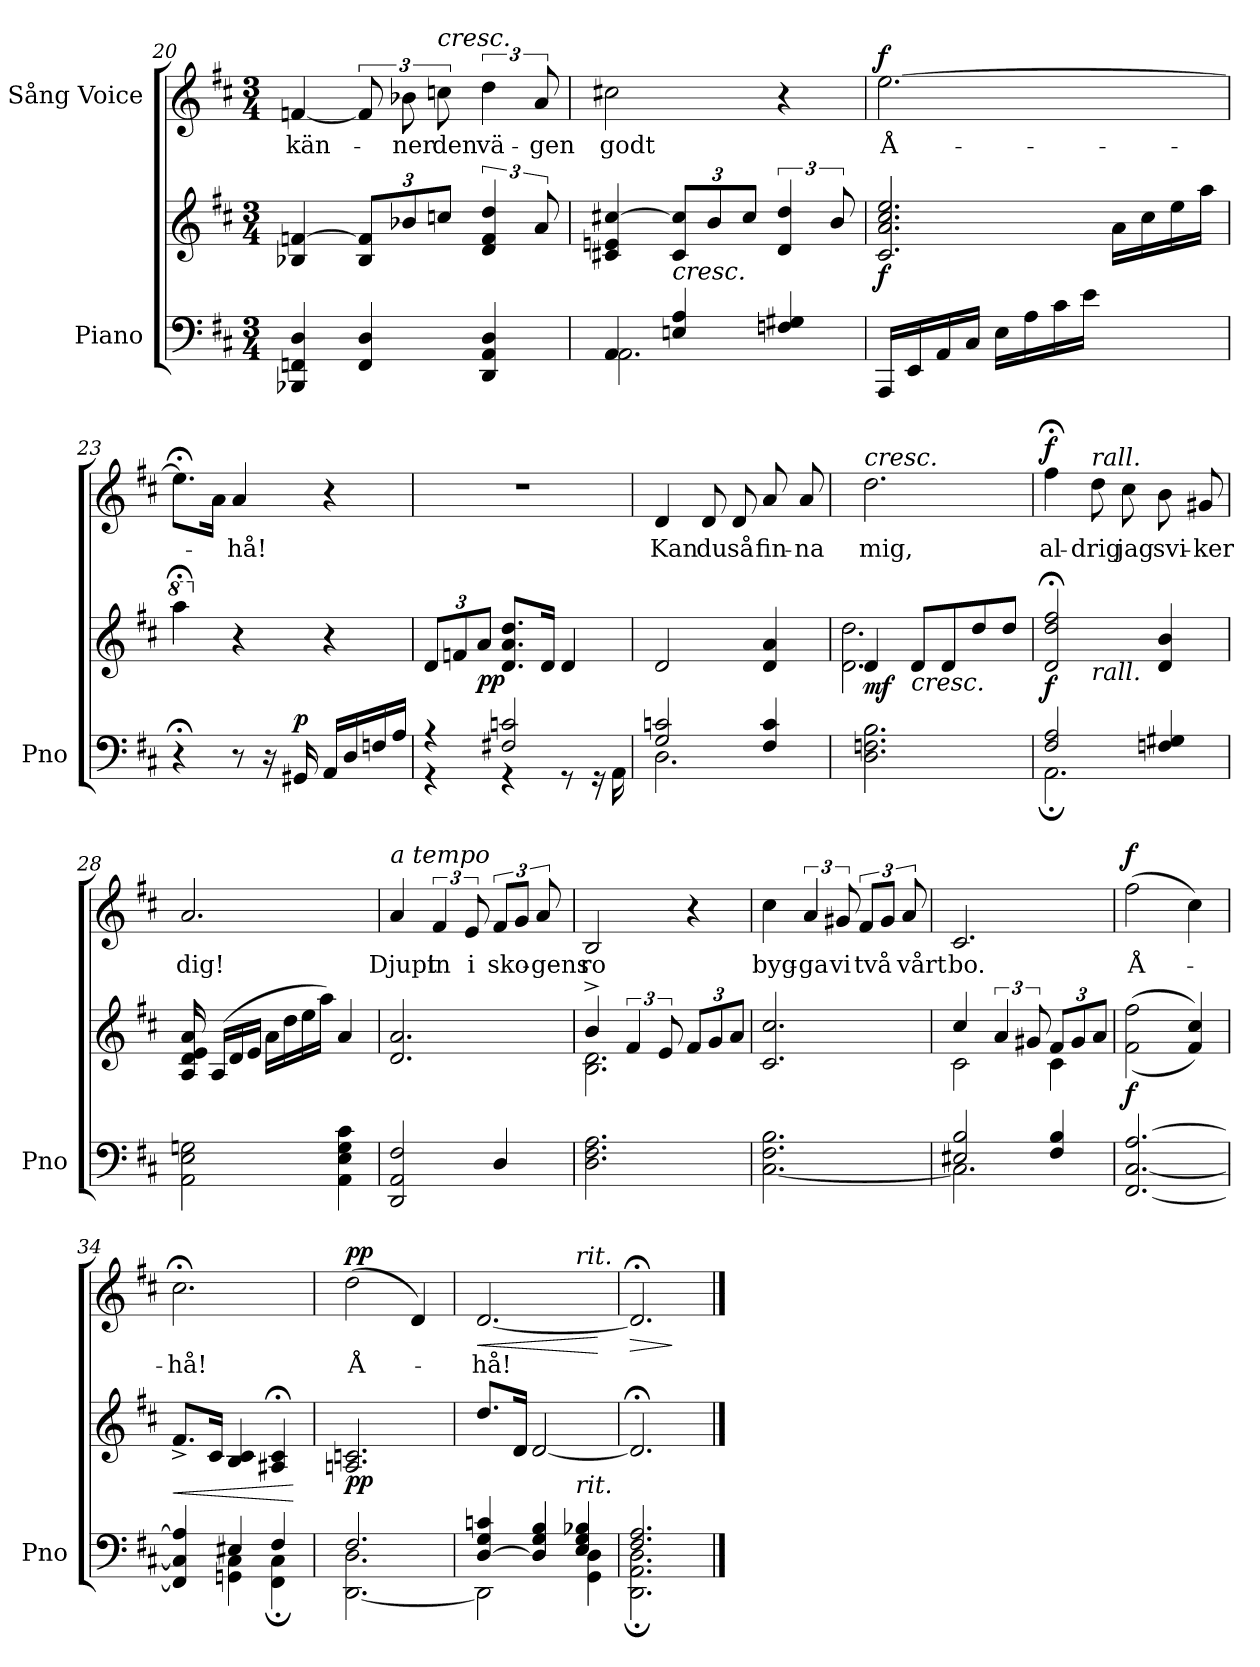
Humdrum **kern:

**kern	**kern	**dynam	**kern	**text	**dynam
*part2	*part2	*part2	*part1	*part1	*part1
*staff3	*staff2	*staff2/3	*staff1	*staff1	*staff1
*I"Piano	*	*	*I"Sång Voice	*	*
*I'Pno	*	*	*	*	*
*clefF4	*clefG2	*	*clefG2	*	*
*k[f#c#]	*k[f#c#]	*	*k[f#c#]	*	*
*M3/4	*M3/4	*	*M3/4	*	*
=20	=20	=20	=20	=20	=20
4BBB-X/ 4FFn/ 4D/	4B-X/ [4fn/	.	[4fn/	kän-	.
*	*Xbrackettup	*	*	*	*
4FF/ 4D/	12B-/ 12f/]L	.	12f/]	.	.
.	12b-X/	.	12b-X\	-ner	.
!	!	!	!LO:TX:a:i:t=cresc.	!	!
.	12ccn/J	.	12ccn\	den	.
*	*brackettup	*	*	*	*
4DD/ 4AA/ 4D/	6d/ 6f/ 6dd/	.	6dd\	vä-	.
.	12a/	.	12a/	-gen	.
=21	=21	=21	=21	=21	=21
*^	*	*	*	*	*
4AA/	2.AA\	4c#X/ 4en/ [4cc#X/	.	2cc#X\	godt	.
*	*	*Xbrackettup	*	*	*	*
!	!	!LO:TX:b:i:t=cresc.	!	!	!	!
4En/ 4A/	.	12c#/ 12cc#/]L	.	.	.	.
.	.	12b/	.	.	.	.
.	.	12cc#/J	.	.	.	.
*	*	*brackettup	*	*	*	*
4Fn/ 4G#X/	.	6d/ 6dd/	.	4r	.	.
.	.	12b/	.	.	.	.
*v	*v	*	*	*	*	*
=22	=22	=22	=22	=22	=22
*	*^	*	*	*	*
!	!	!	!LO:DY:b	!	!	!LO:DY:a
16AAA/LL	2.c#/ 2.a/ 2.cc#/ 2.ee/	2ryy	f	[2.ee\	Å-	f
16EE/	.	.	.	.	.	.
16AA/	.	.	.	.	.	.
16C#/JJ	.	.	.	.	.	.
16E\LL	.	.	.	.	.	.
16A\	.	.	.	.	.	.
16c#\	.	.	.	.	.	.
16e\JJ	.	.	.	.	.	.
4ryy	.	16a\LL	.	.	.	.
.	.	16cc#\	.	.	.	.
.	.	16ee\	.	.	.	.
.	.	16aa\JJ	.	.	.	.
*	*v	*v	*	*	*	*
=23	=23	=23	=23	=23	=23
*	*8va	*	*	*	*
4r;<	4aaa;<\	.	8.ee;<\L]	.	.
.	.	.	16a\Jk	.	.
*	*X8va	*	*	*	*
8r	4r	.	4a/	-hå!	.
16r	.	.	.	.	.
!	!	!LO:DY:a=2	!	!	!
16GG#X/	.	p	.	.	.
16AA/LL	4r	.	4r	.	.
16D/	.	.	.	.	.
16Fn/	.	.	.	.	.
16A/JJ	.	.	.	.	.
=24	=24	=24	=24	=24	=24
*^	*	*	*	*	*
*	*	*Xbrackettup	*	*	*	*
4r	4r	12d/L	.	2.r	.	.
.	.	12fn/	.	.	.	.
!	!	!	!LO:DY:b	!	!	!
.	.	12a/J	pp	.	.	.
2F#X/ 2cn/	4r	8.d/ 8.a/ 8.dd/L	.	.	.	.
.	.	16d/Jk	.	.	.	.
.	8r	4d/	.	.	.	.
.	16r	.	.	.	.	.
.	16AA\	.	.	.	.	.
=25	=25	=25	=25	=25	=25	=25
2G/ 2cn/	2.D\	2d/	.	4d/	Kan	.
.	.	.	.	8d/	du	.
.	.	.	.	8d/	så	.
4F#/ 4c/	.	4d/ 4a/	.	8a/	fin-	.
.	.	.	.	8a/	-na	.
*v	*v	*	*	*	*	*
=26	=26	=26	=26	=26	=26
*	*^	*	*	*	*
!	!	!	!	!LO:TX:a:i:t=cresc.	!	!
!	!	!	!LO:DY:b	!	!	!
2.D\ 2.Fn\ 2.B\	4d/	2.d\ 2.dd\	mf	2.dd\	mig,	.
!	!LO:TX:b:i:t=cresc.	!	!	!	!	!
.	8d/L	.	.	.	.	.
.	8d/	.	.	.	.	.
.	8dd/	.	.	.	.	.
.	8dd/J	.	.	.	.	.
=27	=27	=27	=27	=27	=27	=27
*^	*	*	*	*	*	*
!	!	!	!	!LO:DY:b	!	!	!LO:DY:a
2F#/ 2A/	2.AA;\	2d/;< 2dd/;< 2ff#/;<	4ryy	f	4ff#;<\	al-	f
!	!	!	!	!	!LO:TX:a:i:t=rall.	!	!
!	!	!	!LO:TX:b:i:t=rall.	!	!	!	!
.	.	.	4ryy	.	8dd\	-drig	.
.	.	.	.	.	8cc#\	jag	.
4Fn/ 4G#X/	.	4d/ 4b/	4ryy	.	8b\	svi-	.
.	.	.	.	.	8g#X/	-ker	.
*v	*v	*	*	*	*	*	*
*	*v	*v	*	*	*	*
=28	=28	=28	=28	=28	=28
2AA\ 2E\ 2Gn\	16A/ 16d/ 16e/ 16a/	.	2.a/	dig!	.
.	(16A/LL	.	.	.	.
.	16d/	.	.	.	.
.	16e/JJ	.	.	.	.
.	16a\LL	.	.	.	.
.	16dd\	.	.	.	.
.	16ee\	.	.	.	.
.	16aa\JJ)	.	.	.	.
4AA\ 4E\ 4G\ 4c#\	4a/	.	.	.	.
=29	=29	=29	=29	=29	=29
!	!	!	!LO:TX:i:t=a tempo	!	!
!	!	!LO:DY:b	!	!	!
!	!	!LO:DY:n=1:b	!	!	!
2DD/ 2AA/ 2F#/	2.d/ 2.a/	mp other-dynamics	4a/	Djupt	.
.	.	.	6f#/	in	.
.	.	.	12e/	i	.
4D/	.	.	12f#/L	sko-	.
.	.	.	12g/J	.	.
.	.	.	12a/	-gens	.
=30	=30	=30	=30	=30	=30
*	*^	*	*	*	*
2.D\ 2.F#\ 2.A\	4b^/	2.B\ 2.d\	.	2B/	ro	.
*	*brackettup	*	*	*	*	*
.	6f#/	.	.	.	.	.
.	12e/	.	.	.	.	.
*	*Xbrackettup	*	*	*	*	*
.	12f#/L	.	.	4r	.	.
.	12g/	.	.	.	.	.
.	12a/J	.	.	.	.	.
*	*v	*v	*	*	*	*
=31	=31	=31	=31	=31	=31
[2.C#\ 2.F#\ 2.B\	2.c#/ 2.cc#/	.	4cc#\	byg-	.
.	.	.	6a/	-ga	.
.	.	.	12g#X/	vi	.
.	.	.	12f#/L	två	.
.	.	.	12g#/J	.	.
.	.	.	12a/	vårt	.
=32	=32	=32	=32	=32	=32
*^	*^	*	*	*	*
2E#X/ 2B/	2.C#\]	4cc#/	2c#\	.	2.c#/	bo.	.
*	*	*brackettup	*	*	*	*	*
.	.	6a/	.	.	.	.	.
.	.	12g#X/	.	.	.	.	.
*	*	*Xbrackettup	*	*	*	*	*
4F#/ 4B/	.	12f#/L	4c#\	.	.	.	.
.	.	12g#/	.	.	.	.	.
.	.	12a/J	.	.	.	.	.
*v	*v	*	*	*	*	*	*
*	*v	*v	*	*	*	*
=33	=33	=33	=33	=33	=33
!	!	!LO:DY:b	!	!	!LO:DY:a
[2.FF#/ [2.C#/ [2.A/	(<(2f#\ 2ff#\	f	(2ff#\	Å-	f
.	4f#/ 4cc#/))	.	4cc#\)	.	.
=34	=34	=34	=34	=34	=34
*^	*	*	*	*	*
!	!	!	!LO:HP:b	!	!	!
4FF#/] 4C#/] 4A/]	4ryy	8.f#^/L	<	2.cc#;<\	-hå!	.
.	.	16c#/Jk	.	.	.	.
4E#X/	4GGn\ 4C#\	4B/ 4c#/	.	.	.	.
4F#/	4FF#\; 4C#\;	4A#X/;< 4c#/;<	.	.	.	.
*v	*v	*	*	*	*	*
.	.	[	.	.	.
=35	=35	=35	=35	=35	=35
*^	*	*	*	*	*
!	!	!	!LO:DY:b	!	!	!LO:DY:a
2.F#/	[<2.DD\ 2.D\	2.An/ 2.cn/	pp	(2dd\	Å-	pp
.	.	.	.	4d/)	.	.
=36	=36	=36	=36	=36	=36	=36
!	!	!	!	!	!	!LO:HP:b
*	*	*	*	*^	*	*
[4D/ 4G/ 4cn/	2DD\]	8.dd/L	.	[2.d/	4ryy	-hå!	<
.	.	16d/Jk	.	.	.	.	.
4D/] 4G/ 4B/	.	[2d/	.	.	4ryy	.	.
!	!	!	!	!	!LO:TX:i:t=rit.	!	!
!LO:TX:i:t=rit.	!	!	!	!	!	!	!
4E/ 4G/ 4B-X/	4GG\ 4D\	.	.	.	4ryy	.	.
*v	*v	*	*	*v	*v	*	*
.	.	.	.	.	[
=37	=37	=37	=37	=37	=37
*^	*	*	*	*	*
!	!	!	!	!	!	!LO:HP:b
2.F#/ 2.A/	2.DD\; 2.AA\; 2.D\;	2.d;</]	.	2.d;</]	.	>
*v	*v	*	*	*	*	*
.	.	.	.	.	]
==	==	==	==	==	==
*-	*-	*-	*-	*-	*-
